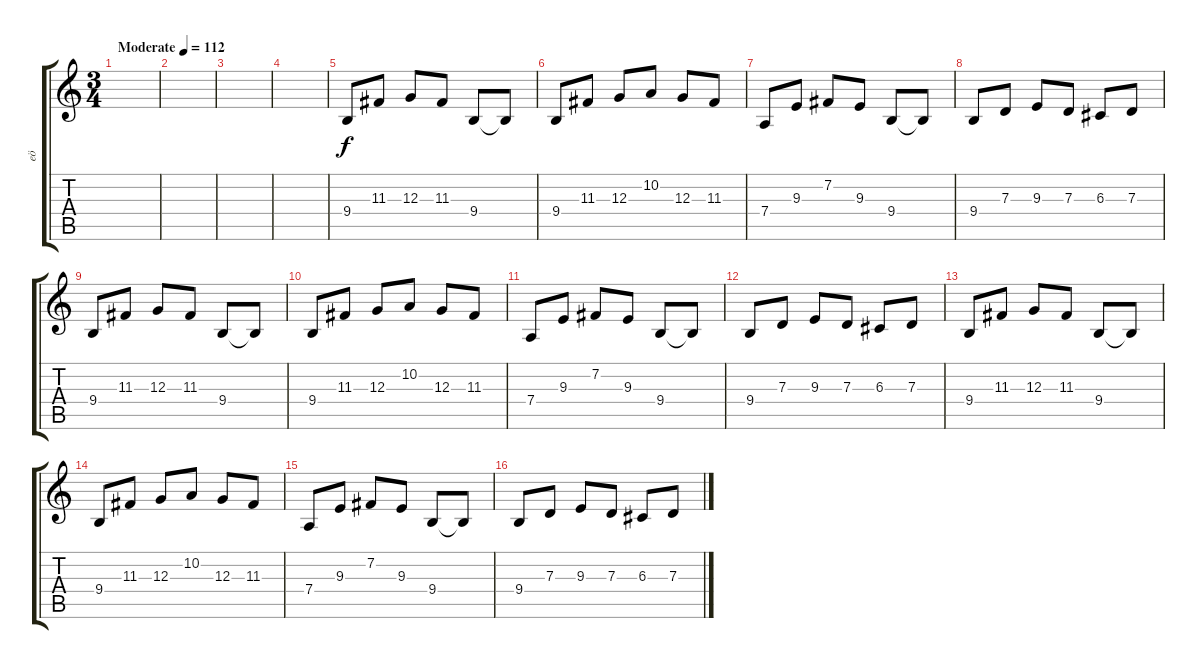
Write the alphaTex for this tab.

\track ("eö" "eö") {instrument stringensemble1}
\staff {score tabs}
\tuning (E4 B3 G3 D3 A2 E2) {hide}
\ts (3 4)
\tempo (112 "Moderate")
\clef g2
\ks c
|
|
|
|
9.4.8 11.3.8 12.3.8 11.3.8 9.4.8 9.4{t}.8 |
9.4.8 11.3.8 12.3.8 10.2.8 12.3.8 11.3.8 |
7.4.8 9.3.8 7.2.8 9.3.8 9.4.8 9.4{t}.8 |
9.4.8 7.3.8 9.3.8 7.3.8 6.3.8 7.3.8 |
9.4.8 11.3.8 12.3.8 11.3.8 9.4.8 9.4{t}.8 |
9.4.8 11.3.8 12.3.8 10.2.8 12.3.8 11.3.8 |
7.4.8 9.3.8 7.2.8 9.3.8 9.4.8 9.4{t}.8 |
9.4.8 7.3.8 9.3.8 7.3.8 6.3.8 7.3.8 |
9.4.8 11.3.8 12.3.8 11.3.8 9.4.8 9.4{t}.8 |
9.4.8 11.3.8 12.3.8 10.2.8 12.3.8 11.3.8 |
7.4.8 9.3.8 7.2.8 9.3.8 9.4.8 9.4{t}.8 |
9.4.8 7.3.8 9.3.8 7.3.8 6.3.8 7.3.8
